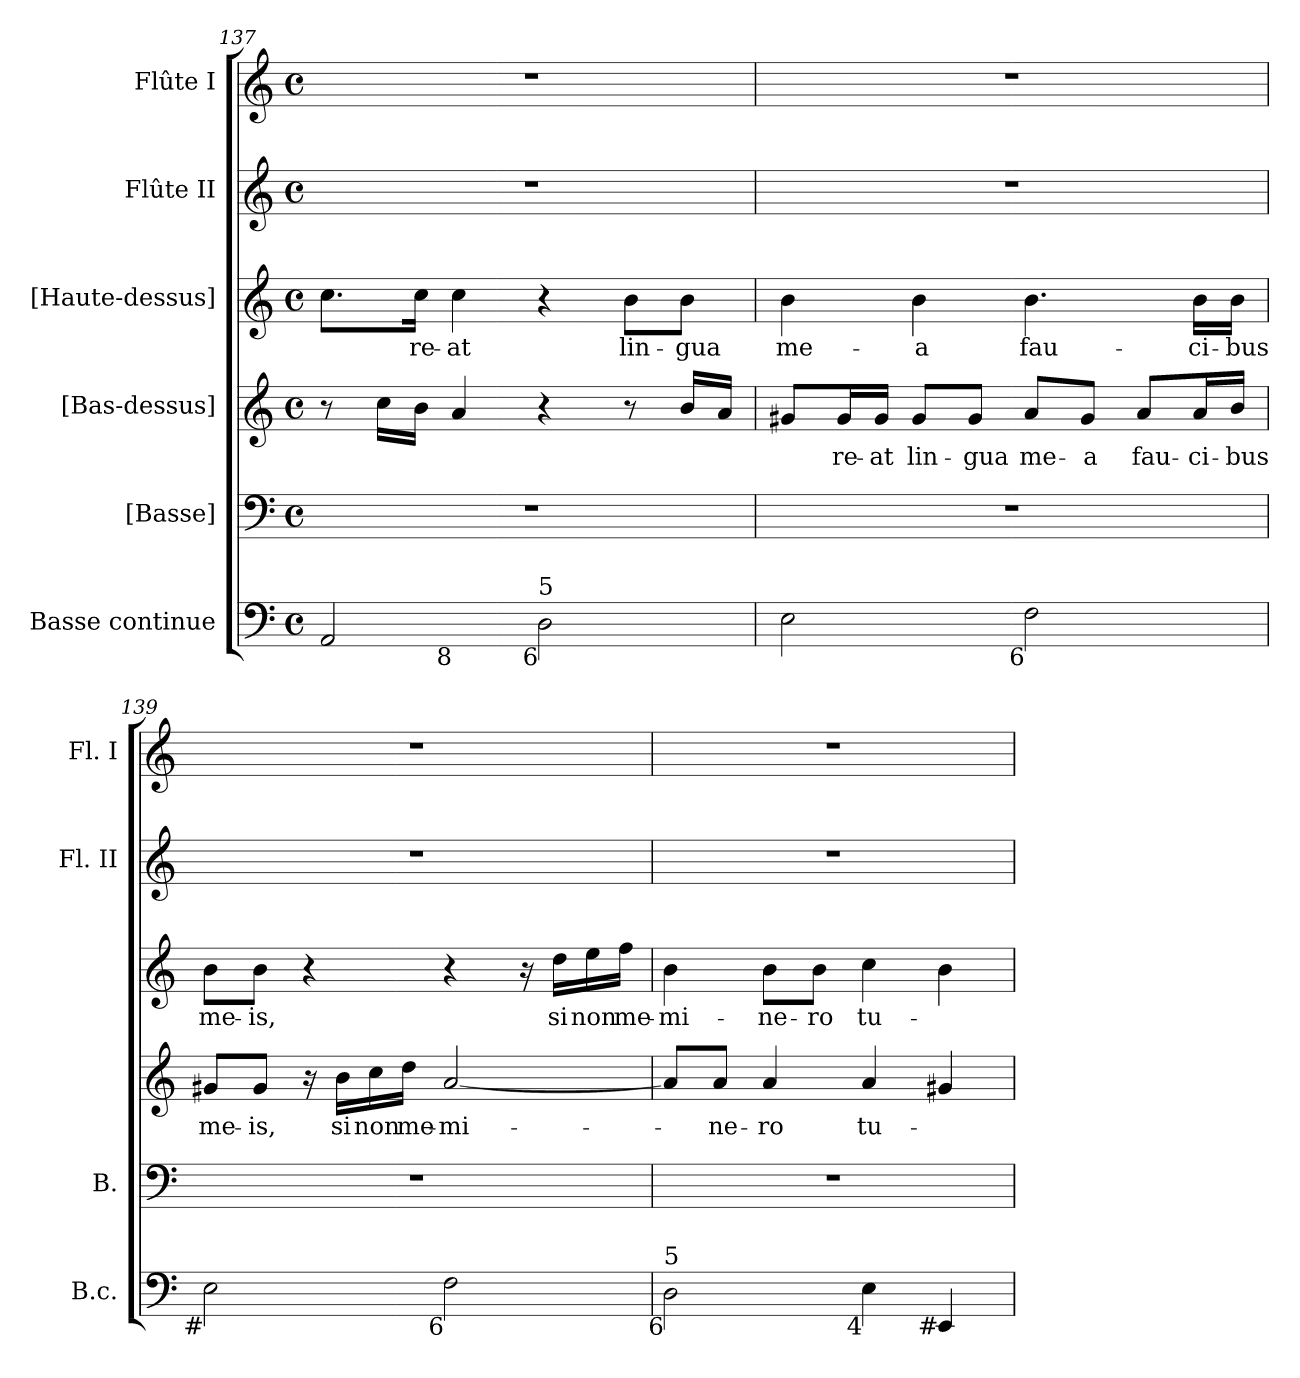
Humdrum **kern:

**kern	**kern	**kern	**text	**kern	**text	**kern	**kern
*part6	*part5	*part4	*part4	*part3	*part3	*part2	*part1
*staff6	*staff5	*staff4	*staff4	*staff3	*staff3	*staff2	*staff1
*I"Basse continue	*I"[Basse]	*I"[Bas-dessus]	*	*I"[Haute-dessus]	*	*I"Flûte II	*I"Flûte I
*I'B.c.	*I'B.	*	*	*	*	*I'Fl. II	*I'Fl. I
*clefF4	*clefF4	*clefG2	*	*clefG2	*	*clefG2	*clefG2
*k[]	*k[]	*k[]	*	*k[]	*	*k[]	*k[]
*a:	*a:	*a:	*	*a:	*	*a:	*a:
*M4/4	*M4/4	*M4/4	*	*M4/4	*	*M4/4	*M4/4
*met(c)	*met(c)	*met(c)	*	*met(c)	*	*met(c)	*met(c)
=137	=137	=137	=137	=137	=137	=137	=137
!LO:TX:b:rj:t=10	!	!	!	!	!	!	!
!LO:TX:t=9	!	!	!	!	!	!	!
*^	*	*	*	*	*	*	*
2AAi/	4ryy	1r	8r	.	8.cci\L	.	1r	1r
.	.	.	16cci\LL	.	.	.	.	.
!	!	!	!	!	!	!LO:LY:b:color=#000000	!	!
.	.	.	16bi\JJ	.	16cci\Jk	-re-	.	.
!	!LO:TX:b:rj:t=8	!	!	!	!	!	!	!
!	!	!	!	!	!	!LO:LY:b:color=#000000	!	!
.	2.ryy	.	4ai/	.	4cci\	-at	.	.
!LO:TX:b:rj:t=6	!	!	!	!	!	!	!	!
!LO:TX:t=5	!	!	!	!	!	!	!	!
2Di\	.	.	4r	.	4r	.	.	.
!	!	!	!	!	!	!LO:LY:b:color=#000000	!	!
.	.	.	8r	.	8bi\L	lin-	.	.
!	!	!	!	!	!	!LO:LY:b:color=#000000	!	!
.	.	.	16bi/LL	.	8bi\J	-gua	.	.
.	.	.	16ai/JJ	.	.	.	.	.
*v	*v	*	*	*	*	*	*	*
!!LO:LB:g=z
=138	=138	=138	=138	=138	=138	=138	=138
*^	*	*	*	*	*	*	*
!LO:TX:b:rj:t=#	!	!	!	!	!	!	!	!
!	!	!	!	!	!	!LO:LY:b:color=#000000	!	!
*v	*v	*	*	*	*	*	*	*
2Ei\	1r	8g#Xi/L	.	4bi\	me-	1r	1r
!	!	!	!LO:LY:b:color=#000000	!	!	!	!
.	.	16g#i/L	-re-	.	.	.	.
!	!	!	!LO:LY:b:color=#000000	!	!	!	!
.	.	16g#i/JJ	-at	.	.	.	.
!	!	!	!LO:LY:b:color=#000000	!	!	!	!
!	!	!	!	!	!LO:LY:b:color=#000000	!	!
.	.	8g#i/L	lin-	4bi\	-a	.	.
!	!	!	!LO:LY:b:color=#000000	!	!	!	!
.	.	8g#i/J	-gua	.	.	.	.
!	!	!	!LO:LY:b:color=#000000	!	!	!	!
!LO:TX:b:rj:t=6	!	!	!	!	!	!	!
!	!	!	!	!	!LO:LY:b:color=#000000	!	!
2Fi\	.	8ai/L	me-	4.bi\	fau-	.	.
!	!	!	!LO:LY:b:color=#000000	!	!	!	!
.	.	8g#i/J	-a	.	.	.	.
!	!	!	!LO:LY:b:color=#000000	!	!	!	!
.	.	8ai/L	fau-	.	.	.	.
!	!	!	!LO:LY:b:color=#000000	!	!	!	!
!	!	!	!	!	!LO:LY:b:color=#000000	!	!
.	.	16ai/L	-ci-	16bi\LL	-ci-	.	.
!	!	!	!LO:LY:b:color=#000000	!	!	!	!
!	!	!	!	!	!LO:LY:b:color=#000000	!	!
.	.	16bi/JJ	-bus	16bi\JJ	-bus	.	.
=139	=139	=139	=139	=139	=139	=139	=139
!	!	!	!LO:LY:b:color=#000000	!	!	!	!
!LO:TX:b:rj:t=#	!	!	!	!	!	!	!
!	!	!	!	!	!LO:LY:b:color=#000000	!	!
2Ei\	1r	8g#Xi/L	me-	8bi\L	me-	1r	1r
!	!	!	!LO:LY:b:color=#000000	!	!	!	!
!	!	!	!	!	!LO:LY:b:color=#000000	!	!
.	.	8g#i/J	-is,	8bi\J	-is,	.	.
.	.	16r	.	4r	.	.	.
!	!	!	!LO:LY:b:color=#000000	!	!	!	!
.	.	16bi\LL	si	.	.	.	.
!	!	!	!LO:LY:b:color=#000000	!	!	!	!
.	.	16cci\	non	.	.	.	.
!	!	!	!LO:LY:b:color=#000000	!	!	!	!
.	.	16ddi\JJ	me-	.	.	.	.
!LO:TX:b:rj:t=6	!	!	!	!	!	!	!
!	!	!	!LO:LY:b:color=#000000	!	!	!	!
2Fi\	.	[2ai/	-mi-	4r	.	.	.
.	.	.	.	16r	.	.	.
!	!	!	!	!	!LO:LY:b:color=#000000	!	!
.	.	.	.	16ddi\LL	si	.	.
!	!	!	!	!	!LO:LY:b:color=#000000	!	!
.	.	.	.	16eei\	non	.	.
!	!	!	!	!	!LO:LY:b:color=#000000	!	!
.	.	.	.	16ffi\JJ	me-	.	.
=140	=140	=140	=140	=140	=140	=140	=140
!LO:TX:b:rj:t=6	!	!	!	!	!	!	!
!LO:TX:t=5	!	!	!	!	!	!	!
!	!	!	!	!	!LO:LY:b:color=#000000	!	!
2Di\	1r	8ai/L]	.	4bi\	-mi-	1r	1r
!	!	!	!LO:LY:b:color=#000000	!	!	!	!
.	.	8ai/J	-ne-	.	.	.	.
!	!	!	!LO:LY:b:color=#000000	!	!	!	!
!	!	!	!	!	!LO:LY:b:color=#000000	!	!
.	.	4ai/	-ro	8bi\L	-ne-	.	.
!	!	!	!	!	!LO:LY:b:color=#000000	!	!
.	.	.	.	8bi\J	-ro	.	.
!	!	!	!LO:LY:b:color=#000000	!	!	!	!
!LO:TX:b:rj:t=4	!	!	!	!	!	!	!
!	!	!	!	!	!LO:LY:b:color=#000000	!	!
4Ei\	.	4ai/	tu-	4cci\	tu-	.	.
!LO:TX:b:rj:t=#	!	!	!	!	!	!	!
4EEi/	.	4g#Xi/	.	4bi\	.	.	.
=	=	=	=	=	=	=	=
*-	*-	*-	*-	*-	*-	*-	*-
